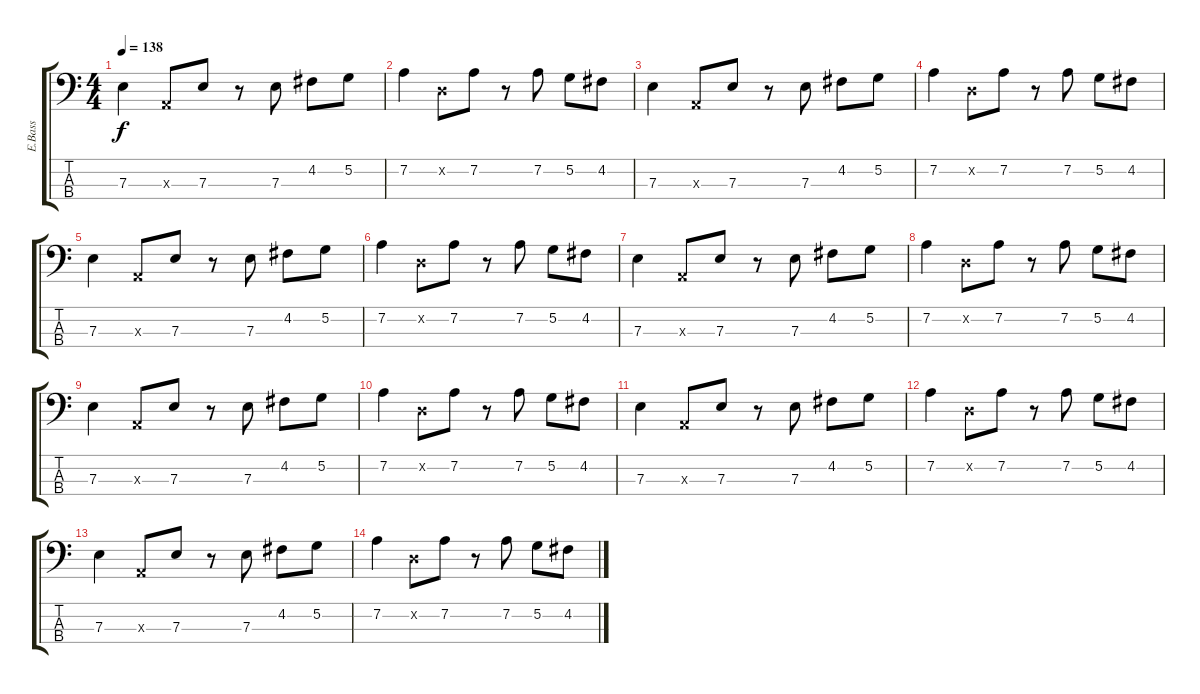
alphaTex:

\track ("E.Bass" "E.Bass") {instrument electricbassfinger}
\staff {score tabs}
\tuning (G2 D2 A1 E1) {hide}
\ts (4 4)
\tempo 138
\clef f4
\ks c
7.3.4{dy f} 0.3{x}.8 7.3.8 r.8 7.3.8 4.2.8 5.2.8 |
7.2.4 0.2{x}.8 7.2.8 r.8 7.2.8 5.2.8 4.2.8 |
7.3.4 0.3{x}.8 7.3.8 r.8 7.3.8 4.2.8 5.2.8 |
7.2.4 0.2{x}.8 7.2.8 r.8 7.2.8 5.2.8 4.2.8 |
7.3.4 0.3{x}.8 7.3.8 r.8 7.3.8 4.2.8 5.2.8 |
7.2.4 0.2{x}.8 7.2.8 r.8 7.2.8 5.2.8 4.2.8 |
7.3.4 0.3{x}.8 7.3.8 r.8 7.3.8 4.2.8 5.2.8 |
7.2.4 0.2{x}.8 7.2.8 r.8 7.2.8 5.2.8 4.2.8 |
7.3.4 0.3{x}.8 7.3.8 r.8 7.3.8 4.2.8 5.2.8 |
7.2.4 0.2{x}.8 7.2.8 r.8 7.2.8 5.2.8 4.2.8 |
7.3.4 0.3{x}.8 7.3.8 r.8 7.3.8 4.2.8 5.2.8 |
7.2.4 0.2{x}.8 7.2.8 r.8 7.2.8 5.2.8 4.2.8 |
7.3.4{volume 0} 0.3{x}.8 7.3.8 r.8 7.3.8 4.2.8 5.2.8 |
7.2.4 0.2{x}.8 7.2.8 r.8 7.2.8 5.2.8 4.2.8
